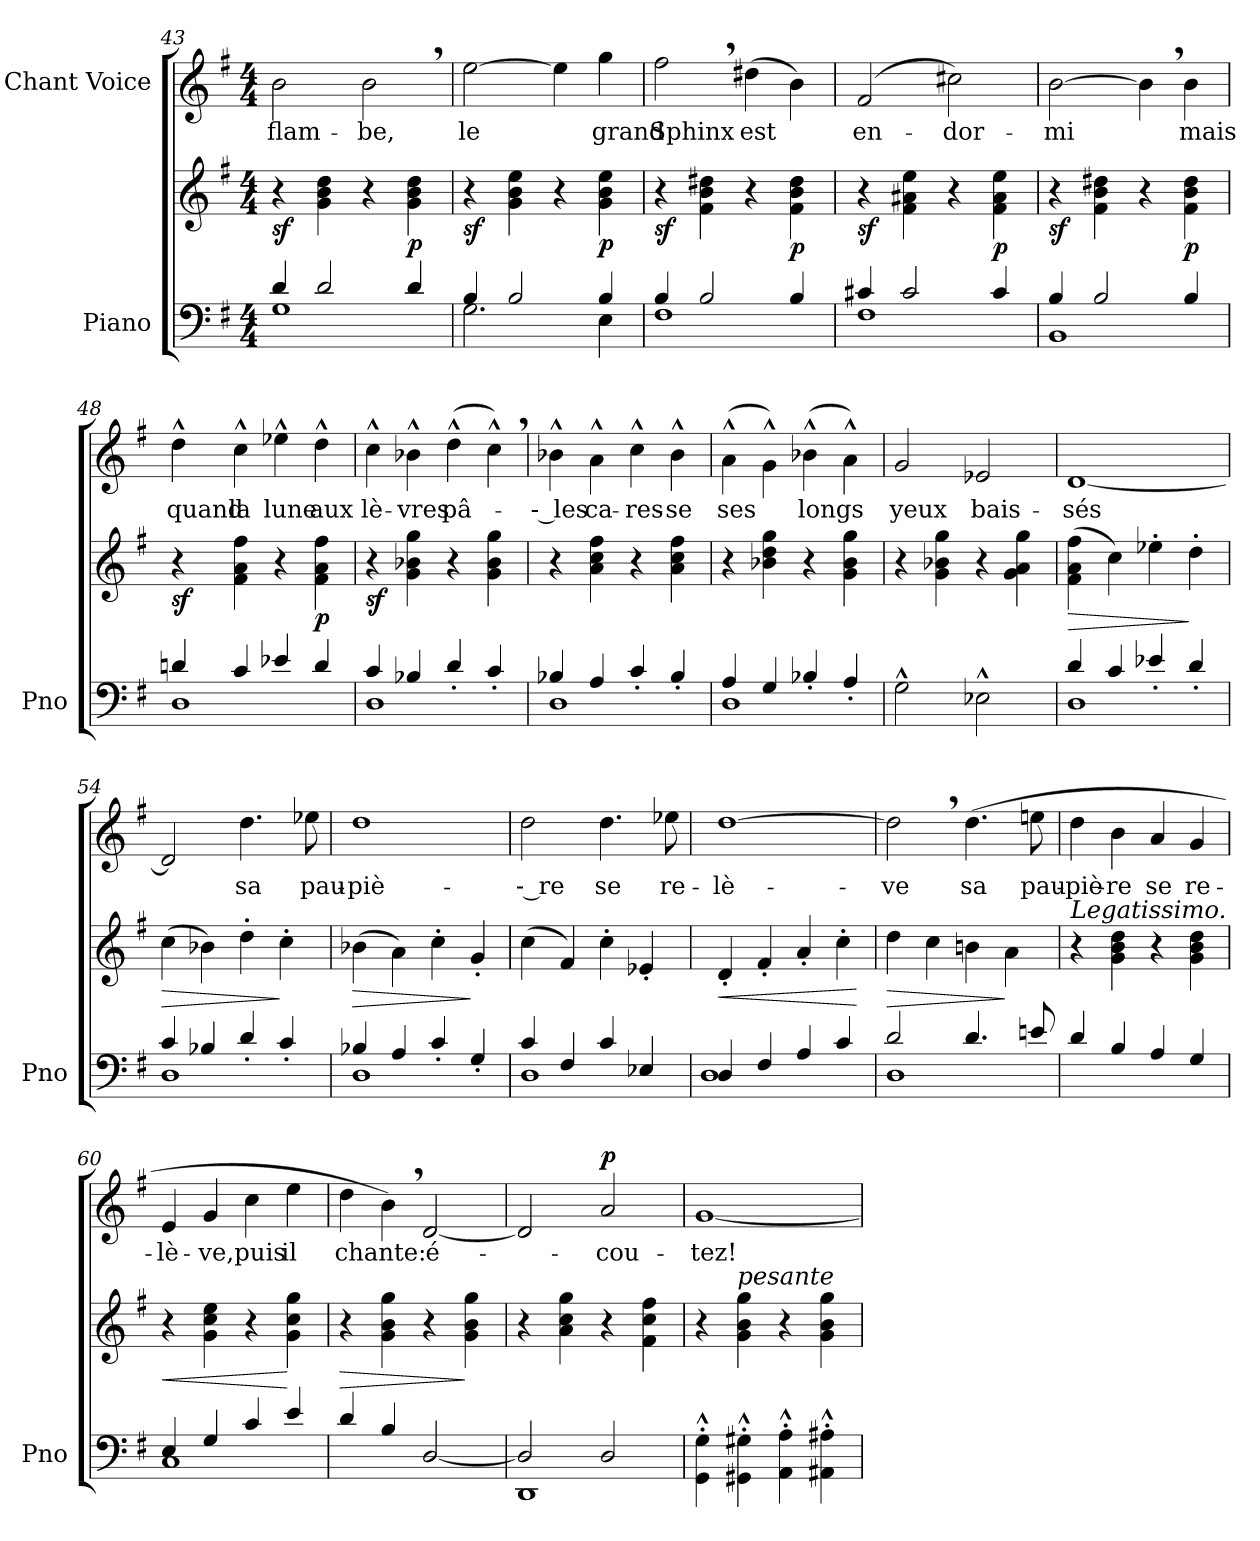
**kern	**kern	**dynam	**kern	**text	**dynam
*part2	*part2	*part2	*part1	*part1	*part1
*staff3	*staff2	*staff2/3	*staff1	*staff1	*staff1
*I"Piano	*	*	*I"Chant Voice	*	*
*I'Pno	*	*	*	*	*
*clefF4	*clefG2	*	*clefG2	*	*
*k[f#]	*k[f#]	*	*k[f#]	*	*
*M4/4	*M4/4	*	*M4/4	*	*
=43	=43	=43	=43	=43	=43
*^	*	*	*	*	*
!	!	!	!LO:DY:b	!	!	!
4d/	1G	4r	sf	2b\	flam-	.
2d/	.	4g\ 4b\ 4dd\	.	.	.	.
.	.	4r	.	2b,\	-be,	.
!	!	!	!LO:DY:b	!	!	!
4d/	.	4g\ 4b\ 4dd\	p	.	.	.
=44	=44	=44	=44	=44	=44	=44
!	!	!	!LO:DY:b	!	!	!
4B/	2.G\	4r	sf	[2ee\	le	.
2B/	.	4g\ 4b\ 4ee\	.	.	.	.
.	.	4r	.	4ee\]	.	.
!	!	!	!LO:DY:b	!	!	!
4B/	4E\	4g\ 4b\ 4ee\	p	4gg\	grand	.
=45	=45	=45	=45	=45	=45	=45
!	!	!	!LO:DY:b	!	!	!
4B/	1F#	4r	sf	2ff#,\	Sphinx	.
2B/	.	4f#\ 4b\ 4dd#X\	.	.	.	.
.	.	4r	.	(4dd#X\	est	.
!	!	!	!LO:DY:b	!	!	!
4B/	.	4f#\ 4b\ 4dd#\	p	4b\)	.	.
=46	=46	=46	=46	=46	=46	=46
!	!	!	!LO:DY:b	!	!	!
4c#X/	1F#	4r	sf	(<2f#/	en-	.
2c#/	.	4f#\ 4a#X\ 4ee\	.	.	.	.
.	.	4r	.	2cc#X\)	-dor-	.
!	!	!	!LO:DY:b	!	!	!
4c#/	.	4f#\ 4a#\ 4ee\	p	.	.	.
=47	=47	=47	=47	=47	=47	=47
!	!	!	!LO:DY:b	!	!	!
4B/	1BB	4r	sf	[2b\	-mi	.
2B/	.	4f#\ 4b\ 4dd#X\	.	.	.	.
.	.	4r	.	4b,\]	.	.
!	!	!	!LO:DY:b	!	!	!
4B/	.	4f#\ 4b\ 4dd#\	p	4b\	mais	.
=48	=48	=48	=48	=48	=48	=48
!	!	!	!LO:DY:b	!	!	!
1D	4dn/	4r	sf	4dd^^\	quand	.
.	4c/	4f#\ 4a\ 4ff#\	.	4cc^^\	la	.
.	4e-X/	4r	.	4ee-X^^\	lune	.
!	!	!	!LO:DY:b	!	!	!
.	4d/	4f#\ 4a\ 4ff#\	p	4dd^^\	aux	.
=49	=49	=49	=49	=49	=49	=49
!	!	!	!LO:DY:b	!	!	!
1D	4c/	4r	sf	4cc^^\	lè-	.
.	4B-X/	4g\ 4b-X\ 4gg\	.	4b-X^^\	-vres	.
.	4d'</	4r	.	(4dd^^\	pâ-	.
.	4c'</	4g\ 4b-\ 4gg\	.	4cc^^,\)	.	.
=50	=50	=50	=50	=50	=50	=50
1D	4B-X/	4r	.	4b-X^^\	-- les	.
.	4A/	4a\ 4cc\ 4ff#\	.	4a^^\	ca-	.
.	4c'</	4r	.	4cc^^\	-res-	.
.	4B-'</	4a\ 4cc\ 4ff#\	.	4b-^^\	-se	.
=51	=51	=51	=51	=51	=51	=51
1D	4A/	4r	.	(4a^^\	ses	.
.	4G/	4b-X\ 4dd\ 4gg\	.	4g^^\)	.	.
.	4B-X'</	4r	.	(4b-X^^\	longs	.
.	4A'</	4g\ 4b-\ 4gg\	.	4a^^\)	.	.
*v	*v	*	*	*	*	*
=52	=52	=52	=52	=52	=52
2G^^\	4r	.	2g/	yeux	.
.	4g\ 4b-X\ 4gg\	.	.	.	.
2E-X^^\	4r	.	2e-X/	bais-	.
.	4g\ 4a\ 4gg\	.	.	.	.
=53	=53	=53	=53	=53	=53
*^	*	*	*	*	*
!	!	!	!LO:HP:b	!	!	!
1D	4d/	(4f#\ 4a\ 4ff#\	>	[1d	-sés	.
.	4c/	4cc\)	.	.	.	.
.	4e-X'</	4ee-X'\	.	.	.	.
.	4d'</	4dd'\	]	.	.	.
=54	=54	=54	=54	=54	=54	=54
!	!	!	!LO:HP:b	!	!	!
1D	4c/	(4cc\	>	2d/]	.	.
.	4B-X/	4b-X\)	.	.	.	.
.	4d'</	4dd'\	.	4.dd\	sa	.
.	4c'</	4cc'\	]	.	.	.
.	.	.	.	8ee-X\	pau-	.
=55	=55	=55	=55	=55	=55	=55
!	!	!	!LO:HP:b	!	!	!
1D	4B-X/	(4b-X\	>	1dd	-piè-	.
.	4A/	4a\)	.	.	.	.
.	4c'</	4cc'\	.	.	.	.
.	4G'</	4g'/	]	.	.	.
=56	=56	=56	=56	=56	=56	=56
1D	4c/	(4cc\	.	2dd\	-- re	.
.	4F#/	4f#/)	.	.	.	.
.	4c/	4cc'\	.	4.dd\	se	.
.	4E-X/	4e-X'/	.	.	.	.
.	.	.	.	8ee-X\	re-	.
=57	=57	=57	=57	=57	=57	=57
!	!	!	!LO:HP:b	!	!	!
4D/	1D	4d'/	<	[1dd	-lè-	.
4F#/	.	4f#'/	.	.	.	.
4A/	.	4a'/	.	.	.	.
4c/	.	4cc'\	.	.	.	.
*v	*v	*	*	*	*	*
.	.	[	.	.	.
=58	=58	=58	=58	=58	=58
*^	*	*	*	*	*
!	!	!	!LO:HP:b	!	!	!
2d/	1D	4dd\	>	2dd,\]	-ve	.
.	.	4cc\	.	.	.	.
4.d/	.	4bn\	.	(4.dd\	sa	.
.	.	4a\	]	.	.	.
8en/	.	.	.	8een\	pau-	.
*v	*v	*	*	*	*	*
=59	=59	=59	=59	=59	=59
!	!LO:TX:i:t=Legatissimo.	!	!	!	!
4d/	4r	.	4dd\	-piè-	.
4B/	4g\ 4b\ 4dd\	.	4b\	-re	.
4A/	4r	.	4a/	se	.
4G/	4g\ 4b\ 4dd\	.	4g/	re-	.
=60	=60	=60	=60	=60	=60
*^	*	*	*	*	*
!	!	!	!LO:HP:b	!	!	!
4E/	1C	4r	<	4e/	-lè-	.
4G/	.	4g\ 4cc\ 4ee\	.	4g/	-ve,	.
4c/	.	4r	.	4cc\	puis	.
4e/	.	4g\ 4cc\ 4gg\	[	4ee\	il	.
*v	*v	*	*	*	*	*
=61	=61	=61	=61	=61	=61
!	!	!LO:HP:b	!	!	!
4d/	4r	>	4dd\	chante:	.
4B/	4g\ 4b\ 4gg\	.	4b,\)	.	.
[2D/	4r	.	[2d/	é-	.
.	4g\ 4b\ 4gg\	]	.	.	.
=62	=62	=62	=62	=62	=62
*^	*	*	*	*	*
2D/]	1DD	4r	.	2d/]	.	.
.	.	4a\ 4cc\ 4gg\	.	.	.	.
!	!	!	!	!	!	!LO:DY:a
2D/	.	4r	.	2a/	-cou-	p
.	.	4f#\ 4cc\ 4ff#\	.	.	.	.
*v	*v	*	*	*	*	*
=63	=63	=63	=63	=63	=63
4GG\'^^ 4G\'^^	4r	.	[1g	-tez!	.
!	!LO:TX:i:t=pesante	!	!	!	!
4GG#X\'^^ 4G#X\'^^	4g\ 4b\ 4gg\	.	.	.	.
4AA\'^^ 4A\'^^	4r	.	.	.	.
4AA#X\'^^ 4A#X\'^^	4g\ 4b\ 4gg\	.	.	.	.
=	=	=	=	=	=
*-	*-	*-	*-	*-	*-
